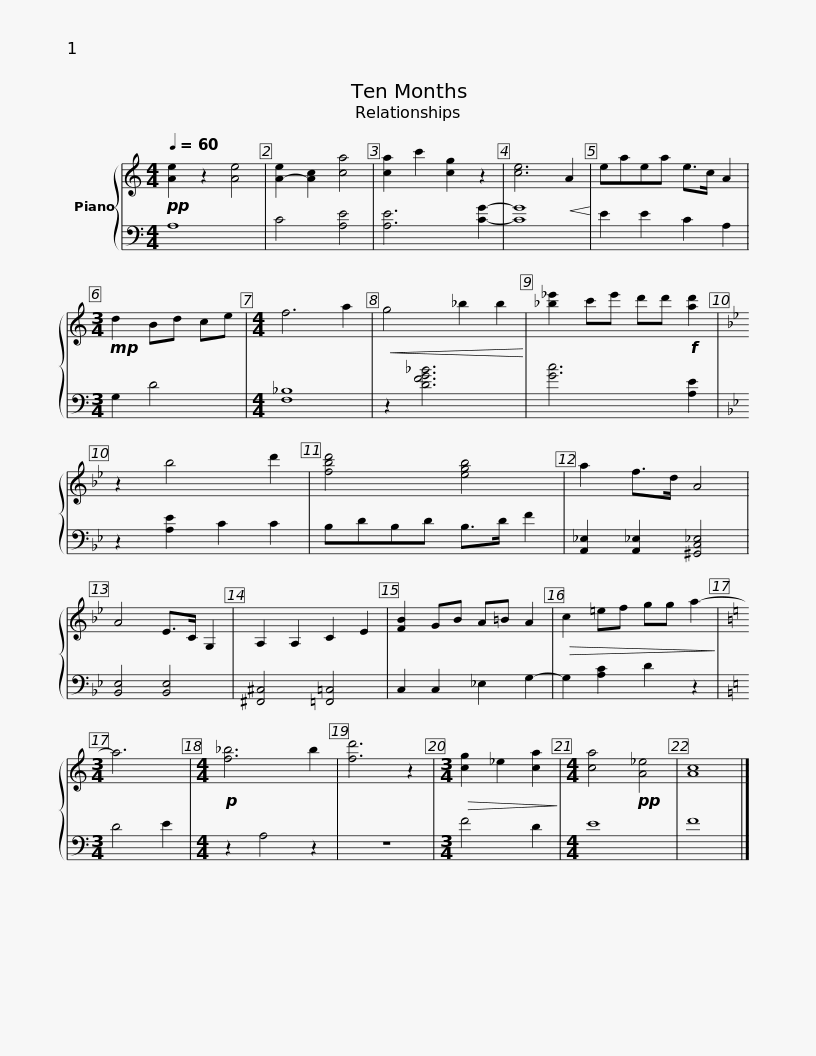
X:1
%%score { 1 | 2 }
L:1/8
Q:1/4=60
M:4/4
I:linebreak $
K:C
V:1 treble
V:2 bass
V:1
!pp! [Ae]2 z2 [Ae]4 | [A-e]2 [Ac]2 [ca]4 | [ca]2 c'2 [cg]2 z2 | [ce]6!<(! A2!<)! | eaea e>c A2 | %5
[M:3/4]!mp! d2 Bd ce |[M:4/4] f6 a2 |!<(! g4 _b2 b2!<)! |$ [_b_e']2 c'e' d'd'!f! [ad']2 |[K:Bb] z2 b4 d'2 | %10
 [fbd']4 [egb]4 | a2 f>d A4 | A4 E>C G,2 | A,2 A,2 C2 E2 |$ [FB]2 GB A=B A2 | %15
!>(! c2 =ef gg a2-!>)! |[K:C][M:3/4] a6 |[M:4/4]!p! [f_b]6 b2 | [fd']6 z2 |[M:3/4]!>(! [cg]2 _e2 [ca]2!>)! | %20
[M:4/4] [ca]4!pp! [A_e]4 | [Ac]8 |] %22
V:2
 A,8 | C4 [A,E]4 | [A,E]6 [CG]2- | [CG]8 | E2 E2 C2 A,2 | %5
[M:3/4] G,2 D4 |[M:4/4] [F,_B,]8 | z2 [DFG_B]6 |$ [Gc]6 [A,E]2 |[K:Bb] z2 [A,E]2 C2 C2 | %10
 B,DB,D B,>D F2 | [A,,_E,]2 [A,,_E,]2 [^G,,C,_E,]4 | [B,,E,]4 [B,,E,]4 | [^F,,^C,]4 [=F,,=C,]4 |$ C,2 C,2 _E,2 G,2- | %15
 G,2 [A,C]2 D2 z2 |[K:C][M:3/4] D4 E2 |[M:4/4] z2 A,4 z2 | z8 |[M:3/4] F4 D2 | %20
[M:4/4] E8 | F8 |] %22
